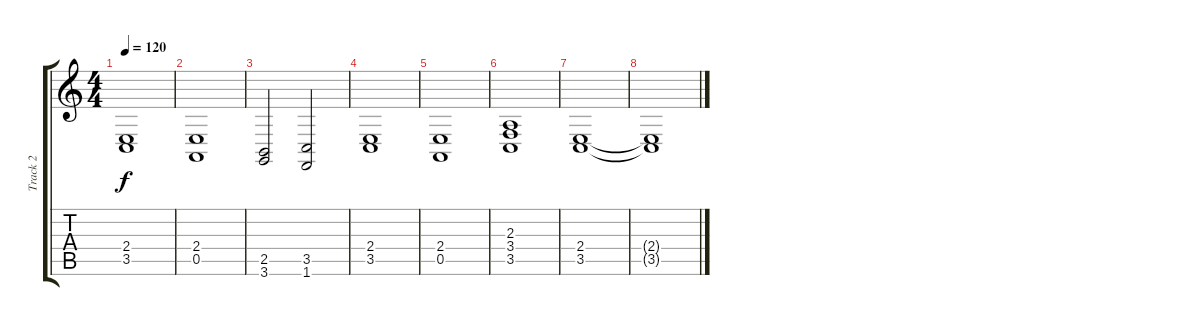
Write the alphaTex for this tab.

\track ("Track 2" "Track 2") {instrument acousticgrandpiano}
\staff {score tabs}
\tuning (E4 B3 G3 D3 A2 E2) {hide}
\ts (4 4)
\tempo 120
\clef g2
\ks c
(2.4 3.5).1{dy f} |
(2.4 0.5).1 |
(2.5 3.6).2 (3.5 1.6).2 |
(2.4 3.5).1 |
(2.4 0.5).1 |
(2.3 3.4 3.5).1 |
(2.4 3.5).1 |
(2.4{t} 3.5{t}).1
